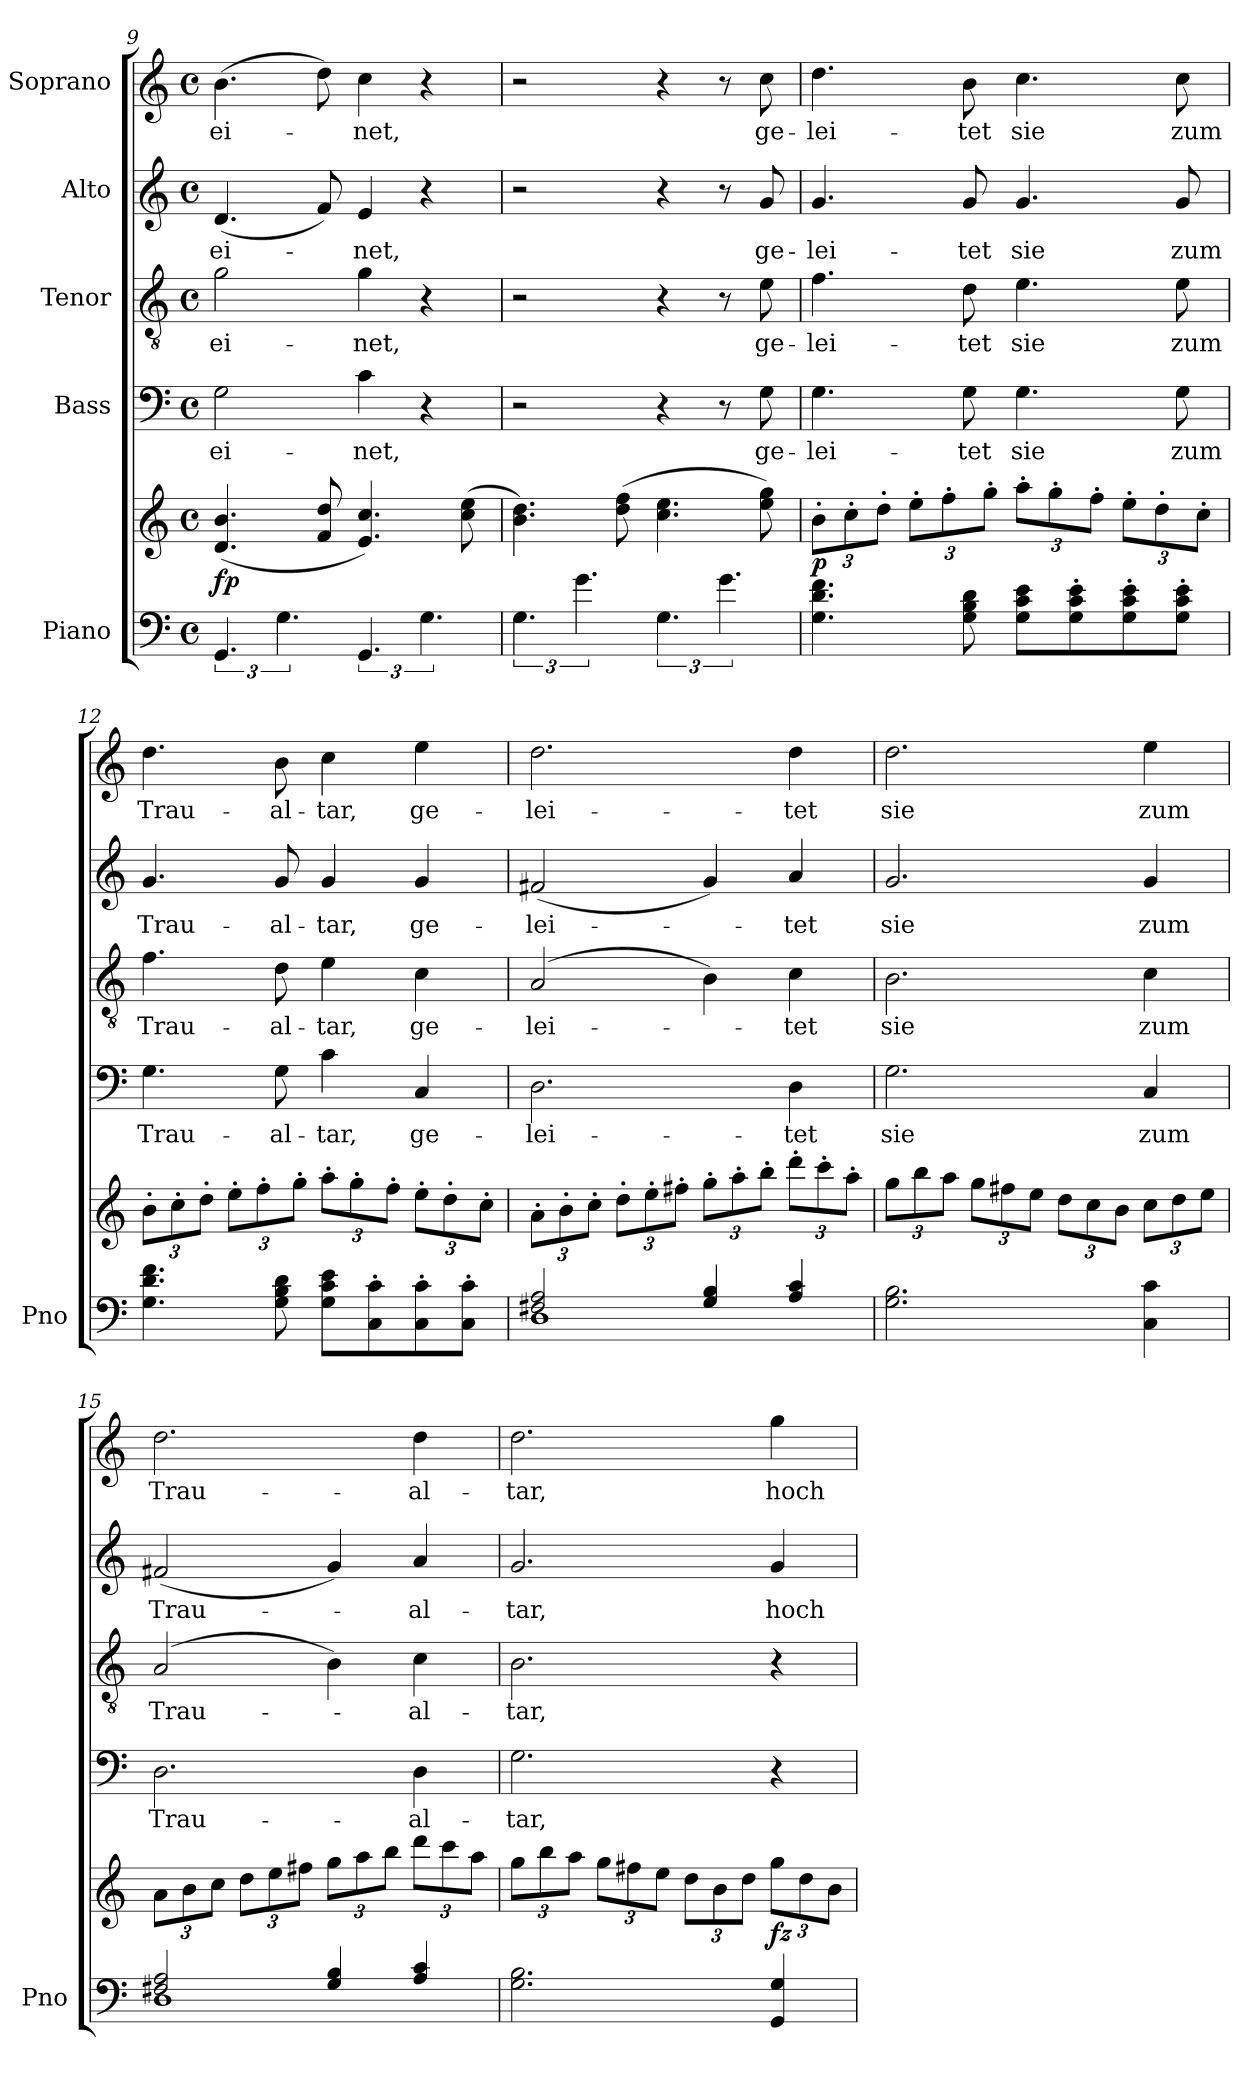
**kern	**kern	**dynam	**kern	**text	**kern	**text	**kern	**text	**kern	**text
*part5	*part5	*part5	*part4	*part4	*part3	*part3	*part2	*part2	*part1	*part1
*staff6	*staff5	*staff5/6	*staff4	*staff4	*staff3	*staff3	*staff2	*staff2	*staff1	*staff1
*I"Piano	*	*	*I"Bass	*	*I"Tenor	*	*I"Alto	*	*I"Soprano	*
*I'Pno	*	*	*	*	*	*	*	*	*	*
*clefF4	*clefG2	*	*clefF4	*	*clefGv2	*	*clefG2	*	*clefG2	*
*k[]	*k[]	*	*k[]	*	*k[]	*	*k[]	*	*k[]	*
*M4/4	*M4/4	*	*M4/4	*	*M4/4	*	*M4/4	*	*M4/4	*
*met(c)	*met(c)	*	*met(c)	*	*met(c)	*	*met(c)	*	*met(c)	*
=9	=9	=9	=9	=9	=9	=9	=9	=9	=9	=9
!	!	!LO:DY:b	!	!LO:LY:b	!	!LO:LY:b	!	!LO:LY:b	!	!LO:LY:b
6.GG/	(<4.d/ 4.b/	fp	2G\	-ei-	2g\	-ei-	(<4.d/	-ei-	(>4.b\	-ei-
6.G\	.	.	.	.	.	.	.	.	.	.
.	8f/ 8dd/	.	.	.	.	.	8f/)	.	8dd\)	.
!	!	!	!	!LO:LY:b	!	!LO:LY:b	!	!LO:LY:b	!	!LO:LY:b
6.GG/	4.e/ 4.cc/)	.	4c\	-net,	4g\	-net,	4e/	-net,	4cc\	-net,
6.G\	.	.	4r	.	4r	.	4r	.	4r	.
.	(>8cc\ 8ee\	.	.	.	.	.	.	.	.	.
=10	=10	=10	=10	=10	=10	=10	=10	=10	=10	=10
6.G\	4.b\ 4.dd\)	.	2r	.	2r	.	2r	.	2r	.
6.g\	.	.	.	.	.	.	.	.	.	.
.	(>8dd\ 8ff\	.	.	.	.	.	.	.	.	.
6.G\	4.cc\ 4.ee\	.	4r	.	4r	.	4r	.	4r	.
6.g\	.	.	8r	.	8r	.	8r	.	8r	.
!	!	!	!	!LO:LY:b	!	!LO:LY:b	!	!LO:LY:b	!	!LO:LY:b
.	8ee\ 8gg\)	.	8G\	ge-	8e\	ge-	8g/	ge-	8cc\	ge-
!!LO:PB:g=z
=11	=11	=11	=11	=11	=11	=11	=11	=11	=11	=11
*	*Xbrackettup	*	*	*	*	*	*	*	*	*
!	!	!LO:DY:b	!	!LO:LY:b	!	!LO:LY:b	!	!LO:LY:b	!	!LO:LY:b
4.G\ 4.d\ 4.f\	12b'\L	p	4.G\	-lei-	4.f\	-lei-	4.g/	-lei-	4.dd\	-lei-
.	12cc'\	.	.	.	.	.	.	.	.	.
.	12dd'\J	.	.	.	.	.	.	.	.	.
.	12ee'\L	.	.	.	.	.	.	.	.	.
.	12ff'\	.	.	.	.	.	.	.	.	.
!	!	!	!	!LO:LY:b	!	!LO:LY:b	!	!LO:LY:b	!	!LO:LY:b
8G\ 8B\ 8d\	.	.	8G\	-tet	8d\	-tet	8g/	-tet	8b\	-tet
.	12gg'\J	.	.	.	.	.	.	.	.	.
!	!	!	!	!LO:LY:b	!	!LO:LY:b	!	!LO:LY:b	!	!LO:LY:b
8G\ 8c\ 8e\L	12aa'\L	.	4.G\	sie	4.e\	sie	4.g/	sie	4.cc\	sie
.	12gg'\	.	.	.	.	.	.	.	.	.
8G\' 8c\' 8e\'	.	.	.	.	.	.	.	.	.	.
.	12ff'\J	.	.	.	.	.	.	.	.	.
8G\' 8c\' 8e\'	12ee'\L	.	.	.	.	.	.	.	.	.
.	12dd'\	.	.	.	.	.	.	.	.	.
!	!	!	!	!LO:LY:b	!	!LO:LY:b	!	!LO:LY:b	!	!LO:LY:b
8G\' 8c\' 8e\'J	.	.	8G\	zum	8e\	zum	8g/	zum	8cc\	zum
.	12cc'\J	.	.	.	.	.	.	.	.	.
=12	=12	=12	=12	=12	=12	=12	=12	=12	=12	=12
!	!	!	!	!LO:LY:b	!	!LO:LY:b	!	!LO:LY:b	!	!LO:LY:b
4.G\ 4.d\ 4.f\	12b'\L	.	4.G\	Trau-	4.f\	Trau-	4.g/	Trau-	4.dd\	Trau-
.	12cc'\	.	.	.	.	.	.	.	.	.
.	12dd'\J	.	.	.	.	.	.	.	.	.
.	12ee'\L	.	.	.	.	.	.	.	.	.
.	12ff'\	.	.	.	.	.	.	.	.	.
!	!	!	!	!LO:LY:b	!	!LO:LY:b	!	!LO:LY:b	!	!LO:LY:b
8G\ 8B\ 8d\	.	.	8G\	-al-	8d\	-al-	8g/	-al-	8b\	-al-
.	12gg'\J	.	.	.	.	.	.	.	.	.
!	!	!	!	!LO:LY:b	!	!LO:LY:b	!	!LO:LY:b	!	!LO:LY:b
8G\ 8c\ 8e\L	12aa'\L	.	4c\	-tar,	4e\	-tar,	4g/	-tar,	4cc\	-tar,
.	12gg'\	.	.	.	.	.	.	.	.	.
8C\' 8c\'	.	.	.	.	.	.	.	.	.	.
.	12ff'\J	.	.	.	.	.	.	.	.	.
!	!	!	!	!LO:LY:b	!	!LO:LY:b	!	!LO:LY:b	!	!LO:LY:b
8C\' 8c\'	12ee'\L	.	4C/	ge-	4c\	ge-	4g/	ge-	4ee\	ge-
.	12dd'\	.	.	.	.	.	.	.	.	.
8C\' 8c\'J	.	.	.	.	.	.	.	.	.	.
.	12cc'\J	.	.	.	.	.	.	.	.	.
=13	=13	=13	=13	=13	=13	=13	=13	=13	=13	=13
*^	*	*	*	*	*	*	*	*	*	*
!	!	!	!	!	!LO:LY:b	!	!LO:LY:b	!	!LO:LY:b	!	!LO:LY:b
2F#X/ 2A/	1D	12a'\L	.	2.D\	-lei-	(>2A/	-lei-	(<2f#X/	-lei-	2.dd\	-lei-
.	.	12b'\	.	.	.	.	.	.	.	.	.
.	.	12cc'\J	.	.	.	.	.	.	.	.	.
.	.	12dd'\L	.	.	.	.	.	.	.	.	.
.	.	12ee'\	.	.	.	.	.	.	.	.	.
.	.	12ff#X'\J	.	.	.	.	.	.	.	.	.
4G/ 4B/	.	12gg'\L	.	.	.	4B\)	.	4g/)	.	.	.
.	.	12aa'\	.	.	.	.	.	.	.	.	.
.	.	12bb'\J	.	.	.	.	.	.	.	.	.
!	!	!	!	!	!LO:LY:b	!	!LO:LY:b	!	!LO:LY:b	!	!LO:LY:b
4A/ 4c/	.	12ddd'\L	.	4D\	-tet	4c\	-tet	4a/	-tet	4dd\	-tet
.	.	12ccc'\	.	.	.	.	.	.	.	.	.
.	.	12aa'\J	.	.	.	.	.	.	.	.	.
*v	*v	*	*	*	*	*	*	*	*	*	*
=14	=14	=14	=14	=14	=14	=14	=14	=14	=14	=14
!	!	!	!	!LO:LY:b	!	!LO:LY:b	!	!LO:LY:b	!	!LO:LY:b
2.G\ 2.B\	12gg\L	.	2.G\	sie	2.B\	sie	2.g/	sie	2.dd\	sie
.	12bb\	.	.	.	.	.	.	.	.	.
.	12aa\J	.	.	.	.	.	.	.	.	.
.	12gg\L	.	.	.	.	.	.	.	.	.
.	12ff#X\	.	.	.	.	.	.	.	.	.
.	12ee\J	.	.	.	.	.	.	.	.	.
.	12dd\L	.	.	.	.	.	.	.	.	.
.	12cc\	.	.	.	.	.	.	.	.	.
.	12b\J	.	.	.	.	.	.	.	.	.
!	!	!	!	!LO:LY:b	!	!LO:LY:b	!	!LO:LY:b	!	!LO:LY:b
4C\ 4c\	12cc\L	.	4C/	zum	4c\	zum	4g/	zum	4ee\	zum
.	12dd\	.	.	.	.	.	.	.	.	.
.	12ee\J	.	.	.	.	.	.	.	.	.
!!LO:LB:g=z
=15	=15	=15	=15	=15	=15	=15	=15	=15	=15	=15
*^	*	*	*	*	*	*	*	*	*	*
!	!	!	!	!	!LO:LY:b	!	!LO:LY:b	!	!LO:LY:b	!	!LO:LY:b
2F#X/ 2A/	1D	12a\L	.	2.D\	Trau-	(>2A/	Trau-	(<2f#X/	Trau-	2.dd\	Trau-
.	.	12b\	.	.	.	.	.	.	.	.	.
.	.	12cc\J	.	.	.	.	.	.	.	.	.
.	.	12dd\L	.	.	.	.	.	.	.	.	.
.	.	12ee\	.	.	.	.	.	.	.	.	.
.	.	12ff#X\J	.	.	.	.	.	.	.	.	.
4G/ 4B/	.	12gg\L	.	.	.	4B\)	.	4g/)	.	.	.
.	.	12aa\	.	.	.	.	.	.	.	.	.
.	.	12bb\J	.	.	.	.	.	.	.	.	.
!	!	!	!	!	!LO:LY:b	!	!LO:LY:b	!	!LO:LY:b	!	!LO:LY:b
4A/ 4c/	.	12ddd\L	.	4D\	-al-	4c\	-al-	4a/	-al-	4dd\	-al-
.	.	12ccc\	.	.	.	.	.	.	.	.	.
.	.	12aa\J	.	.	.	.	.	.	.	.	.
*v	*v	*	*	*	*	*	*	*	*	*	*
=16	=16	=16	=16	=16	=16	=16	=16	=16	=16	=16
!	!	!	!	!LO:LY:b	!	!LO:LY:b	!	!LO:LY:b	!	!LO:LY:b
2.G\ 2.B\	12gg\L	.	2.G\	-tar,	2.B\	-tar,	2.g/	-tar,	2.dd\	-tar,
.	12bb\	.	.	.	.	.	.	.	.	.
.	12aa\J	.	.	.	.	.	.	.	.	.
.	12gg\L	.	.	.	.	.	.	.	.	.
.	12ff#X\	.	.	.	.	.	.	.	.	.
.	12ee\J	.	.	.	.	.	.	.	.	.
.	12dd\L	.	.	.	.	.	.	.	.	.
.	12b\	.	.	.	.	.	.	.	.	.
.	12dd\J	.	.	.	.	.	.	.	.	.
!	!	!LO:DY:b	!	!	!	!	!	!LO:LY:b	!	!LO:LY:b
4GG/ 4G/	12gg\L	fz	4r	.	4r	.	4g/	hoch	4gg\	hoch
.	12dd\	.	.	.	.	.	.	.	.	.
.	12b\J	.	.	.	.	.	.	.	.	.
=	=	=	=	=	=	=	=	=	=	=
*-	*-	*-	*-	*-	*-	*-	*-	*-	*-	*-
